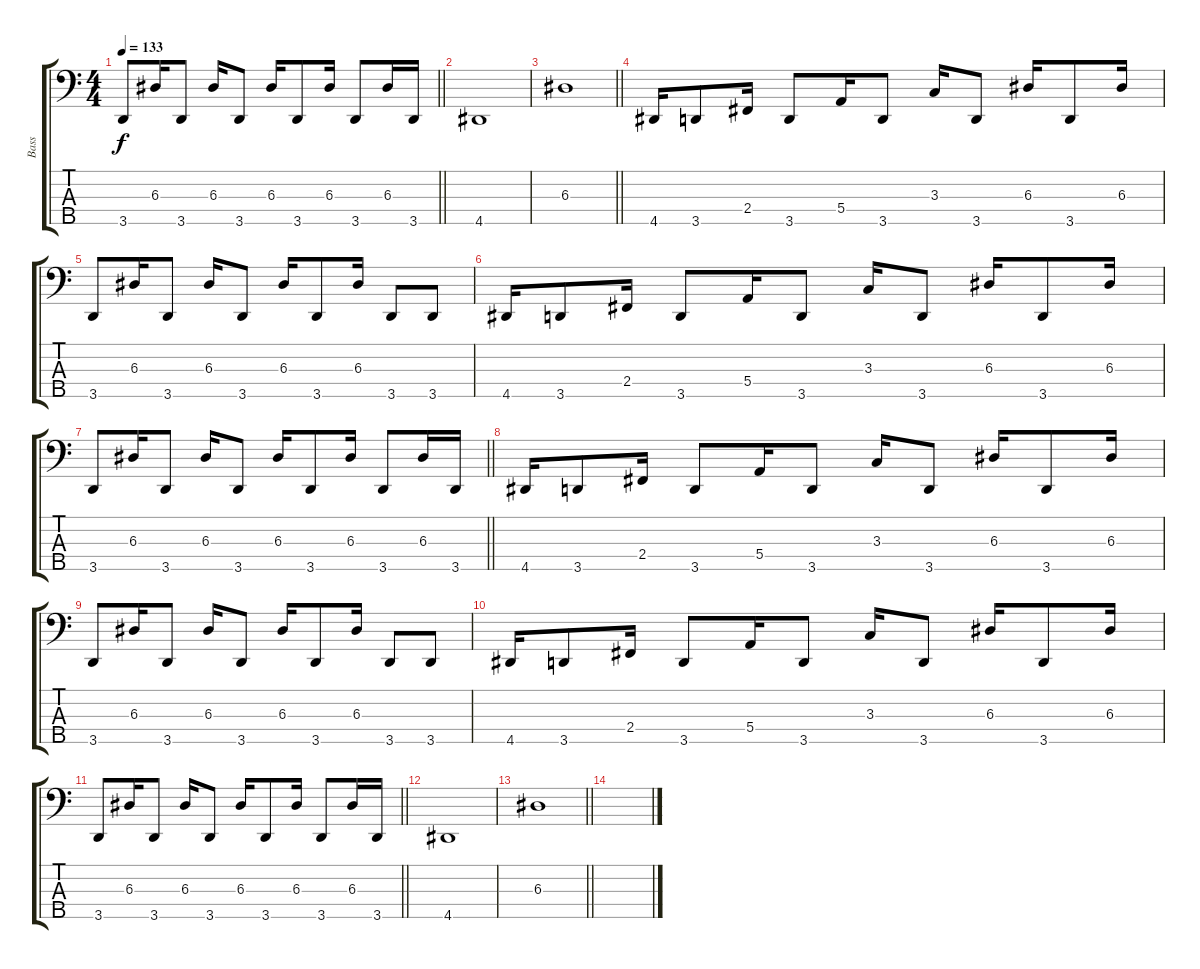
\track ("Bass" "Bass") {instrument electricbassfinger}
\staff {score tabs}
\tuning (G2 D2 A1 E1 B0) {hide}
\ts (4 4)
\tempo 133
\clef f4
\barLineRight lightlight
\ks c
3.5.8{dy f} 6.3.16 3.5.8 6.3.16 3.5.8 6.3.16 3.5.8 6.3.16 3.5.8 6.3.16 3.5.16 |
4.5.1 |
\barLineRight lightlight
6.3.1 |
4.5.16 3.5.8 2.4.16 3.5.8 5.4.16 3.5.8 3.3.16 3.5.8 6.3.16 3.5.8 6.3.16 |
3.5.8 6.3.16 3.5.8 6.3.16 3.5.8 6.3.16 3.5.8 6.3.16 3.5.8 3.5.8 |
4.5.16 3.5.8 2.4.16 3.5.8 5.4.16 3.5.8 3.3.16 3.5.8 6.3.16 3.5.8 6.3.16 |
\barLineRight lightlight
3.5.8 6.3.16 3.5.8 6.3.16 3.5.8 6.3.16 3.5.8 6.3.16 3.5.8 6.3.16 3.5.16 |
4.5.16 3.5.8 2.4.16 3.5.8 5.4.16 3.5.8 3.3.16 3.5.8 6.3.16 3.5.8 6.3.16 |
3.5.8 6.3.16 3.5.8 6.3.16 3.5.8 6.3.16 3.5.8 6.3.16 3.5.8 3.5.8 |
4.5.16 3.5.8 2.4.16 3.5.8 5.4.16 3.5.8 3.3.16 3.5.8 6.3.16 3.5.8 6.3.16 |
\barLineRight lightlight
3.5.8 6.3.16 3.5.8 6.3.16 3.5.8 6.3.16 3.5.8 6.3.16 3.5.8 6.3.16 3.5.16 |
4.5.1 |
\barLineRight lightlight
6.3.1 |
\section ("" "")
